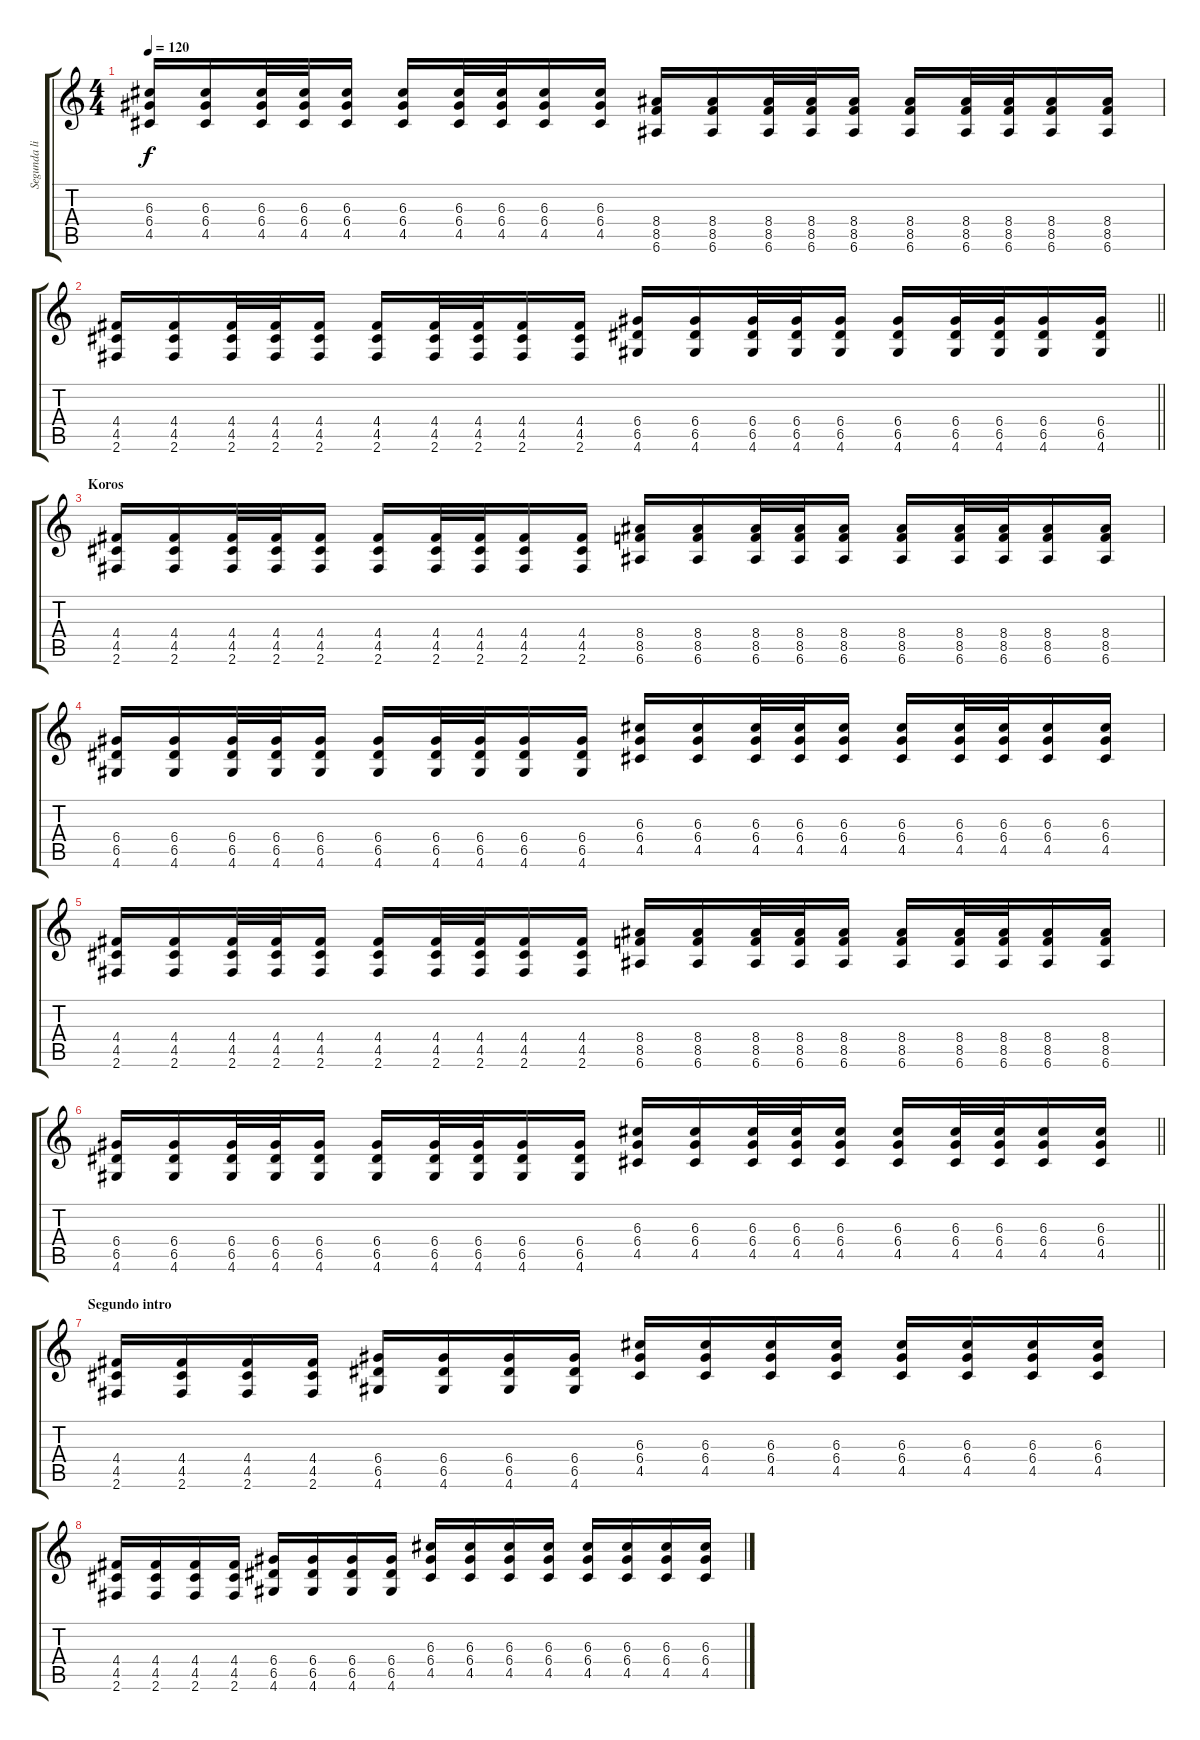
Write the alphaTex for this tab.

\track ("Segunda lira" "Segunda li") {instrument distortionguitar}
\staff {score tabs}
\tuning (E4 B3 G3 D3 A2 E2) {hide}
\ts (4 4)
\tempo 120
\clef g2
\ks c
(6.3 6.4 4.5).16{dy f} (6.3 6.4 4.5).16 (6.3 6.4 4.5).32 (6.3 6.4 4.5).32 (6.3 6.4 4.5).16 (6.3 6.4 4.5).16 (6.3 6.4 4.5).32 (6.3 6.4 4.5).32 (6.3 6.4 4.5).16 (6.3 6.4 4.5).16 (8.4 8.5 6.6).16 (8.4 8.5 6.6).16 (8.4 8.5 6.6).32 (8.4 8.5 6.6).32 (8.4 8.5 6.6).16 (8.4 8.5 6.6).16 (8.4 8.5 6.6).32 (8.4 8.5 6.6).32 (8.4 8.5 6.6).16 (8.4 8.5 6.6).16 |
\barLineRight lightlight
(4.4 4.5 2.6).16 (4.4 4.5 2.6).16 (4.4 4.5 2.6).32 (4.4 4.5 2.6).32 (4.4 4.5 2.6).16 (4.4 4.5 2.6).16 (4.4 4.5 2.6).32 (4.4 4.5 2.6).32 (4.4 4.5 2.6).16 (4.4 4.5 2.6).16 (6.4 6.5 4.6).16 (6.4 6.5 4.6).16 (6.4 6.5 4.6).32 (6.4 6.5 4.6).32 (6.4 6.5 4.6).16 (6.4 6.5 4.6).16 (6.4 6.5 4.6).32 (6.4 6.5 4.6).32 (6.4 6.5 4.6).16 (6.4 6.5 4.6).16 |
\section ("" "Koros")
(4.4 4.5 2.6).16 (4.4 4.5 2.6).16 (4.4 4.5 2.6).32 (4.4 4.5 2.6).32 (4.4 4.5 2.6).16 (4.4 4.5 2.6).16 (4.4 4.5 2.6).32 (4.4 4.5 2.6).32 (4.4 4.5 2.6).16 (4.4 4.5 2.6).16 (8.4 8.5 6.6).16 (8.4 8.5 6.6).16 (8.4 8.5 6.6).32 (8.4 8.5 6.6).32 (8.4 8.5 6.6).16 (8.4 8.5 6.6).16 (8.4 8.5 6.6).32 (8.4 8.5 6.6).32 (8.4 8.5 6.6).16 (8.4 8.5 6.6).16 |
(6.4 6.5 4.6).16 (6.4 6.5 4.6).16 (6.4 6.5 4.6).32 (6.4 6.5 4.6).32 (6.4 6.5 4.6).16 (6.4 6.5 4.6).16 (6.4 6.5 4.6).32 (6.4 6.5 4.6).32 (6.4 6.5 4.6).16 (6.4 6.5 4.6).16 (6.3 6.4 4.5).16 (6.3 6.4 4.5).16 (6.3 6.4 4.5).32 (6.3 6.4 4.5).32 (6.3 6.4 4.5).16 (6.3 6.4 4.5).16 (6.3 6.4 4.5).32 (6.3 6.4 4.5).32 (6.3 6.4 4.5).16 (6.3 6.4 4.5).16 |
(4.4 4.5 2.6).16 (4.4 4.5 2.6).16 (4.4 4.5 2.6).32 (4.4 4.5 2.6).32 (4.4 4.5 2.6).16 (4.4 4.5 2.6).16 (4.4 4.5 2.6).32 (4.4 4.5 2.6).32 (4.4 4.5 2.6).16 (4.4 4.5 2.6).16 (8.4 8.5 6.6).16 (8.4 8.5 6.6).16 (8.4 8.5 6.6).32 (8.4 8.5 6.6).32 (8.4 8.5 6.6).16 (8.4 8.5 6.6).16 (8.4 8.5 6.6).32 (8.4 8.5 6.6).32 (8.4 8.5 6.6).16 (8.4 8.5 6.6).16 |
\barLineRight lightlight
(6.4 6.5 4.6).16 (6.4 6.5 4.6).16 (6.4 6.5 4.6).32 (6.4 6.5 4.6).32 (6.4 6.5 4.6).16 (6.4 6.5 4.6).16 (6.4 6.5 4.6).32 (6.4 6.5 4.6).32 (6.4 6.5 4.6).16 (6.4 6.5 4.6).16 (6.3 6.4 4.5).16 (6.3 6.4 4.5).16 (6.3 6.4 4.5).32 (6.3 6.4 4.5).32 (6.3 6.4 4.5).16 (6.3 6.4 4.5).16 (6.3 6.4 4.5).32 (6.3 6.4 4.5).32 (6.3 6.4 4.5).16 (6.3 6.4 4.5).16 |
\section ("" "Segundo intro")
(4.4 4.5 2.6).16 (4.4 4.5 2.6).16 (4.4 4.5 2.6).16 (4.4 4.5 2.6).16 (6.4 6.5 4.6).16 (6.4 6.5 4.6).16 (6.4 6.5 4.6).16 (6.4 6.5 4.6).16 (6.3 6.4 4.5).16 (6.3 6.4 4.5).16 (6.3 6.4 4.5).16 (6.3 6.4 4.5).16 (6.3 6.4 4.5).16 (6.3 6.4 4.5).16 (6.3 6.4 4.5).16 (6.3 6.4 4.5).16 |
(4.4 4.5 2.6).16 (4.4 4.5 2.6).16 (4.4 4.5 2.6).16 (4.4 4.5 2.6).16 (6.4 6.5 4.6).16 (6.4 6.5 4.6).16 (6.4 6.5 4.6).16 (6.4 6.5 4.6).16 (6.3 6.4 4.5).16 (6.3 6.4 4.5).16 (6.3 6.4 4.5).16 (6.3 6.4 4.5).16 (6.3 6.4 4.5).16 (6.3 6.4 4.5).16 (6.3 6.4 4.5).16 (6.3 6.4 4.5).16
